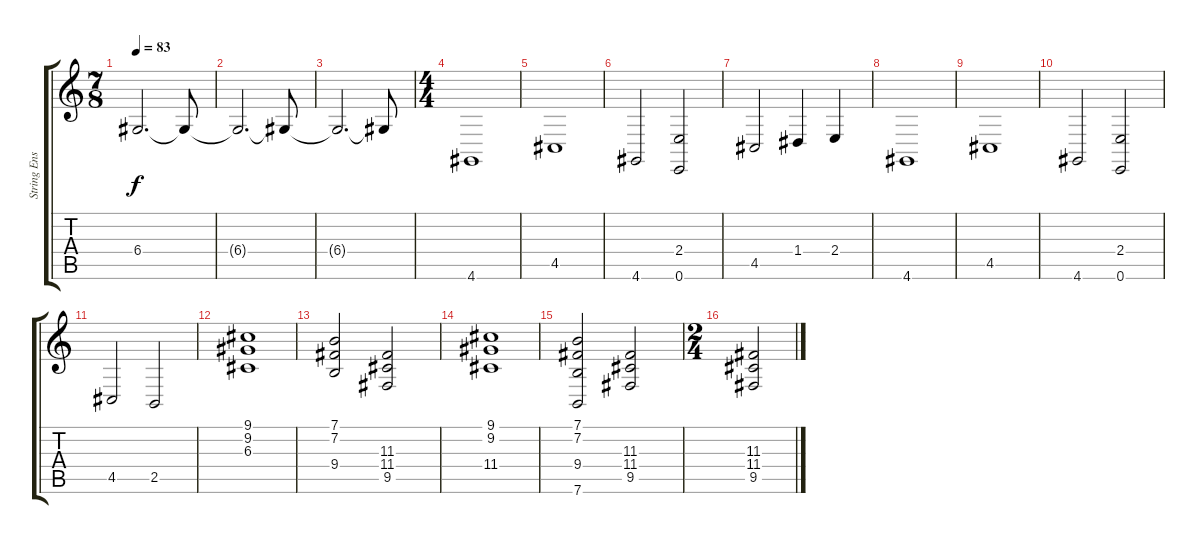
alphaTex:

\track ("String Ensemble" "String Ens") {instrument stringensemble1}
\staff {score tabs}
\tuning (E4 B3 G3 D3 A2 E2) {hide}
\ts (7 8)
\tempo 83
\clef g2
\ks c
6.4{t}.2{d dy f} 6.4{t}.8 |
6.4{t}.2{d} 6.4{t}.8 |
6.4{t}.2{d} 6.4{t}.8 |
\ts (4 4)
4.6.1 |
4.5.1 |
4.6.2 (2.4 0.6).2 |
4.5.2 1.4.4 2.4.4 |
4.6.1 |
4.5.1 |
4.6.2 (2.4 0.6).2 |
4.5.2 2.5.2 |
(9.1 9.2 6.3).1 |
(7.1 7.2 9.4).2 (11.3 11.4 9.5).2 |
(9.1 9.2 11.4).1 |
(7.1 7.2 9.4 7.6).2 (11.3 11.4 9.5).2 |
\ts (2 4)
(11.3 11.4 9.5).2
